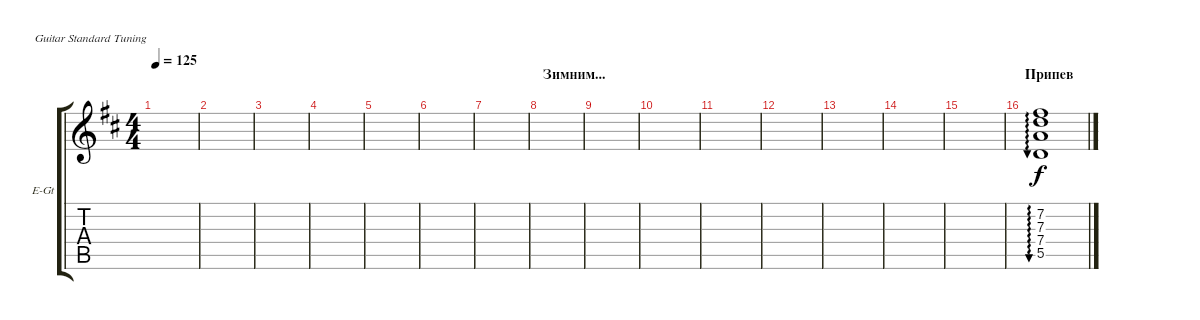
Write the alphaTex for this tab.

\defaultSystemsLayout 4
\bracketExtendMode groupsimilarinstruments
\firstSystemTrackNameOrientation horizontal
\otherSystemsTrackNameOrientation horizontal
\track ("Electric Guitar" "E-Gt") {instrument overdrivenguitar}
\staff {score tabs}
\tuning (E4 B3 G3 D3 A2 E2)
\ts (4 4)
\tempo 125
\clef g2
\scale
0.333333
\ks bminor
|
\scale
0.333333 |
\scale
0.333333 |
\scale
0.333333 |
\scale
0.333333 |
\scale
0.333333 |
\scale
0.333333 |
\section ("" "Зимним...")
\scale
0.333333 |
\scale
0.333333 |
\scale
0.333333 |
\scale
0.333333 |
\scale
0.333333 |
\scale
0.333333 |
\scale
0.333333 |
\scale
0.333333 |
\section ("" "Припев")
\scale
0.333333 (5.5 7.4 7.3 7.2).1{au 0}
